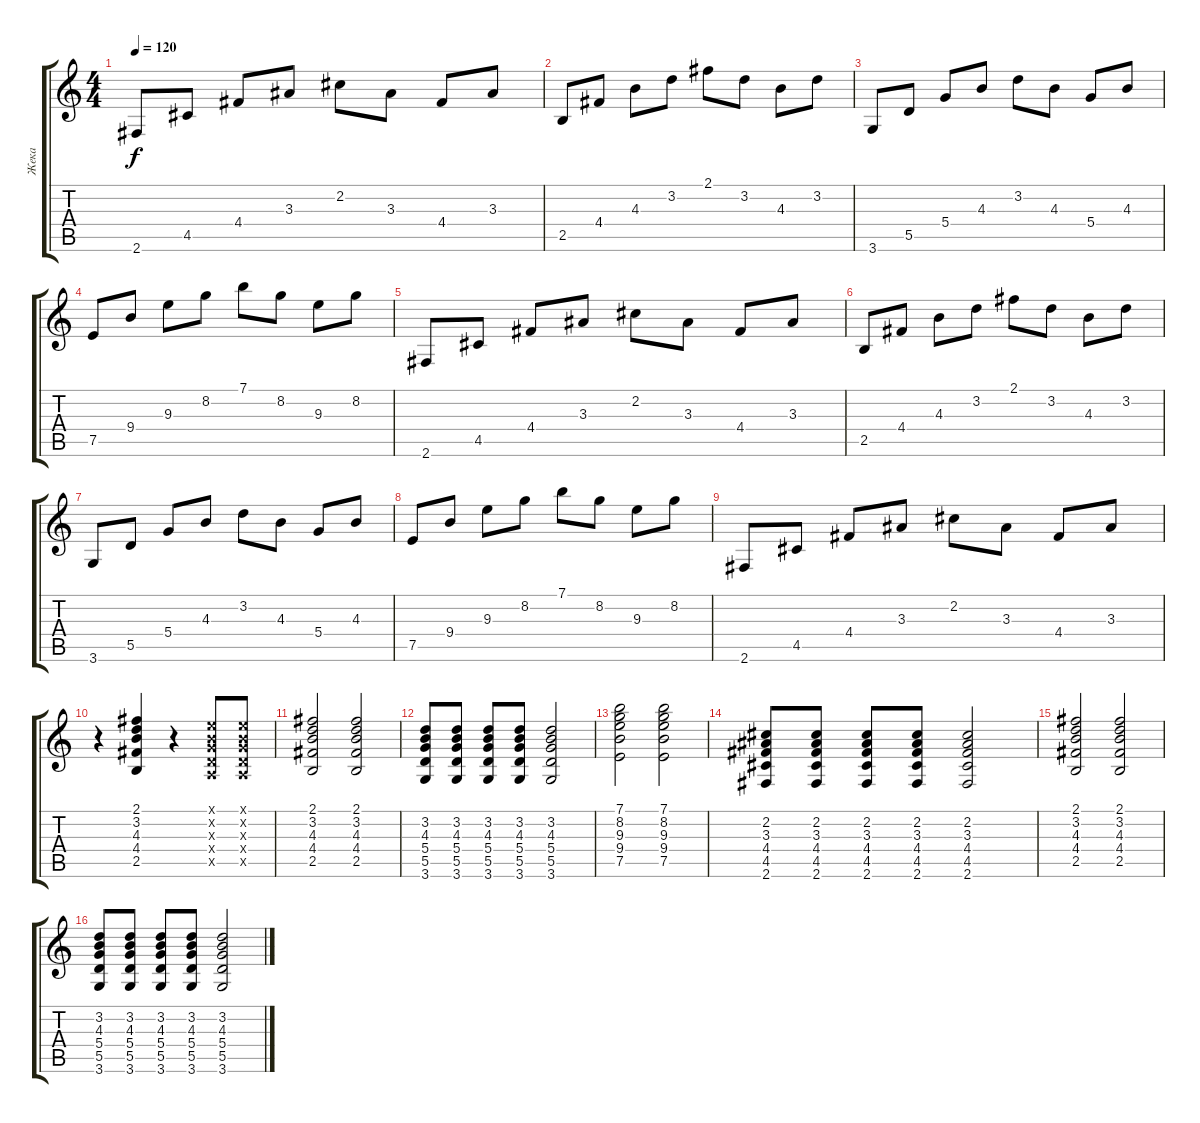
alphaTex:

\track ("Жека" "Жека") {instrument acousticguitarsteel}
\staff {score tabs}
\tuning (E4 B3 G3 D3 A2 E2) {hide}
\ts (4 4)
\tempo 120
\clef g2
\ks c
2.6.8{dy f} 4.5.8 4.4.8 3.3.8 2.2.8 3.3.8 4.4.8 3.3.8 |
2.5.8 4.4.8 4.3.8 3.2.8 2.1.8 3.2.8 4.3.8 3.2.8 |
3.6.8 5.5.8 5.4.8 4.3.8 3.2.8 4.3.8 5.4.8 4.3.8 |
7.5.8 9.4.8 9.3.8 8.2.8 7.1.8 8.2.8 9.3.8 8.2.8 |
2.6.8 4.5.8 4.4.8 3.3.8 2.2.8 3.3.8 4.4.8 3.3.8 |
2.5.8 4.4.8 4.3.8 3.2.8 2.1.8 3.2.8 4.3.8 3.2.8 |
3.6.8 5.5.8 5.4.8 4.3.8 3.2.8 4.3.8 5.4.8 4.3.8 |
7.5.8 9.4.8 9.3.8 8.2.8 7.1.8 8.2.8 9.3.8 8.2.8 |
2.6.8 4.5.8 4.4.8 3.3.8 2.2.8 3.3.8 4.4.8 3.3.8 |
r.4 (2.1 3.2 4.3 4.4 2.5).4 r.4 (0.1{x} 0.2{x} 0.3{x} 0.4{x} 0.5{x}).8 (0.1{x} 0.2{x} 0.3{x} 0.4{x} 0.5{x}).8 |
(2.1 3.2 4.3 4.4 2.5).2 (2.1 3.2 4.3 4.4 2.5).2 |
(3.2 4.3 5.4 5.5 3.6).8 (3.2 4.3 5.4 5.5 3.6).8 (3.2 4.3 5.4 5.5 3.6).8 (3.2 4.3 5.4 5.5 3.6).8 (3.2 4.3 5.4 5.5 3.6).2 |
(7.1 8.2 9.3 9.4 7.5).2 (7.1 8.2 9.3 9.4 7.5).2 |
(2.2 3.3 4.4 4.5 2.6).8 (2.2 3.3 4.4 4.5 2.6).8 (2.2 3.3 4.4 4.5 2.6).8 (2.2 3.3 4.4 4.5 2.6).8 (2.2 3.3 4.4 4.5 2.6).2 |
(2.1 3.2 4.3 4.4 2.5).2 (2.1 3.2 4.3 4.4 2.5).2 |
(3.2 4.3 5.4 5.5 3.6).8 (3.2 4.3 5.4 5.5 3.6).8 (3.2 4.3 5.4 5.5 3.6).8 (3.2 4.3 5.4 5.5 3.6).8 (3.2 4.3 5.4 5.5 3.6).2
